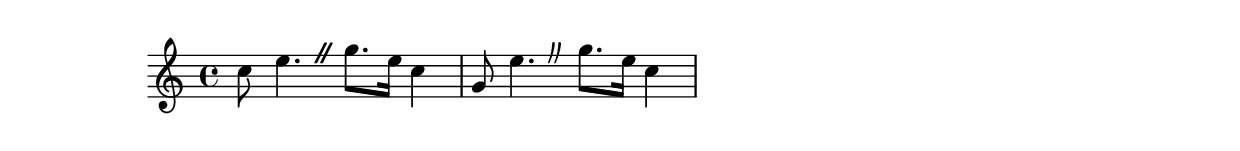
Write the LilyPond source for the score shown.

%% DO NOT EDIT this file manually; it is automatically
%% generated from LSR http://lsr.dsi.unimi.it
%% Make any changes in LSR itself, or in Documentation/snippets/new/ ,
%% and then run scripts/auxiliar/makelsr.py
%%
%% This file is in the public domain.
\version "2.17.11"

\header {
  lsrtags = "expressive-marks, tweaks-and-overrides"

  texidoc = "
Caesura marks can be created by overriding the @code{'text} property of
the @code{BreathingSign} object. A curved caesura mark is also
available.

"
  doctitle = "Inserting a caesura"
} % begin verbatim


\relative c'' {
  \override BreathingSign.text = \markup {
    \musicglyph #"scripts.caesura.straight"
  }
  c8 e4. \breathe g8. e16 c4

  \override BreathingSign.text = \markup {
    \musicglyph #"scripts.caesura.curved"
  }
  g8 e'4. \breathe g8. e16 c4
}
